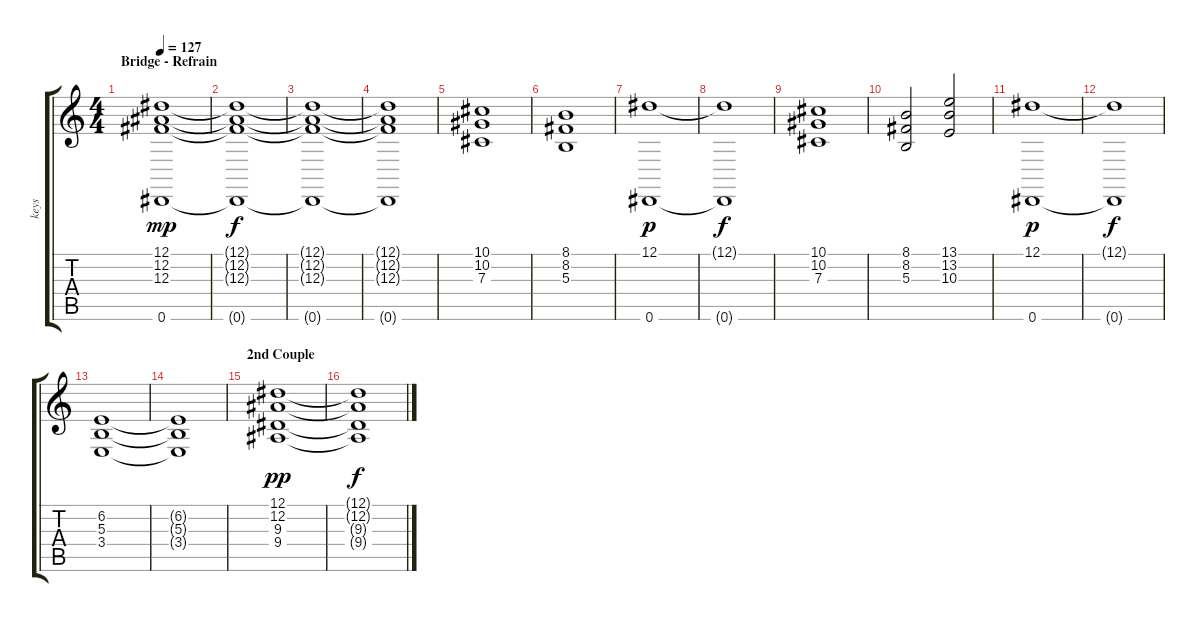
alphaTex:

\track ("keys" "keys") {instrument stringensemble1}
\staff {score tabs}
\tuning (Eb4 Bb3 Gb3 Db3 Ab2 Eb2) {hide}
\ts (4 4)
\section ("" "Bridge - Refrain")
\tempo 127
\clef g2
\ks c
(12.1 12.2 12.3 0.6).1{dy mp} |
(12.1{t} 12.2{t} 12.3{t} 0.6{t}).1{dy f} |
(12.1{t} 12.2{t} 12.3{t} 0.6{t}).1 |
(12.1{t} 12.2{t} 12.3{t} 0.6{t}).1 |
(10.1 10.2 7.3).1{volume 9} |
(8.1 8.2 5.3).1 |
(12.1 0.6).1{dy p volume 12} |
(12.1{t} 0.6{t}).1{dy f} |
(10.1 10.2 7.3).1{volume 9} |
(8.1 8.2 5.3).2 (13.1 13.2 10.3).2 |
(12.1 0.6).1{dy p volume 12} |
(12.1{t} 0.6{t}).1{dy f} |
(6.2 5.3 3.4).1 |
(6.2{t} 5.3{t} 3.4{t}).1 |
\section ("" "2nd Couple")
(12.1 12.2 9.3 9.4).1{dy pp volume 6} |
(12.1{t} 12.2{t} 9.3{t} 9.4{t}).1{dy f}
